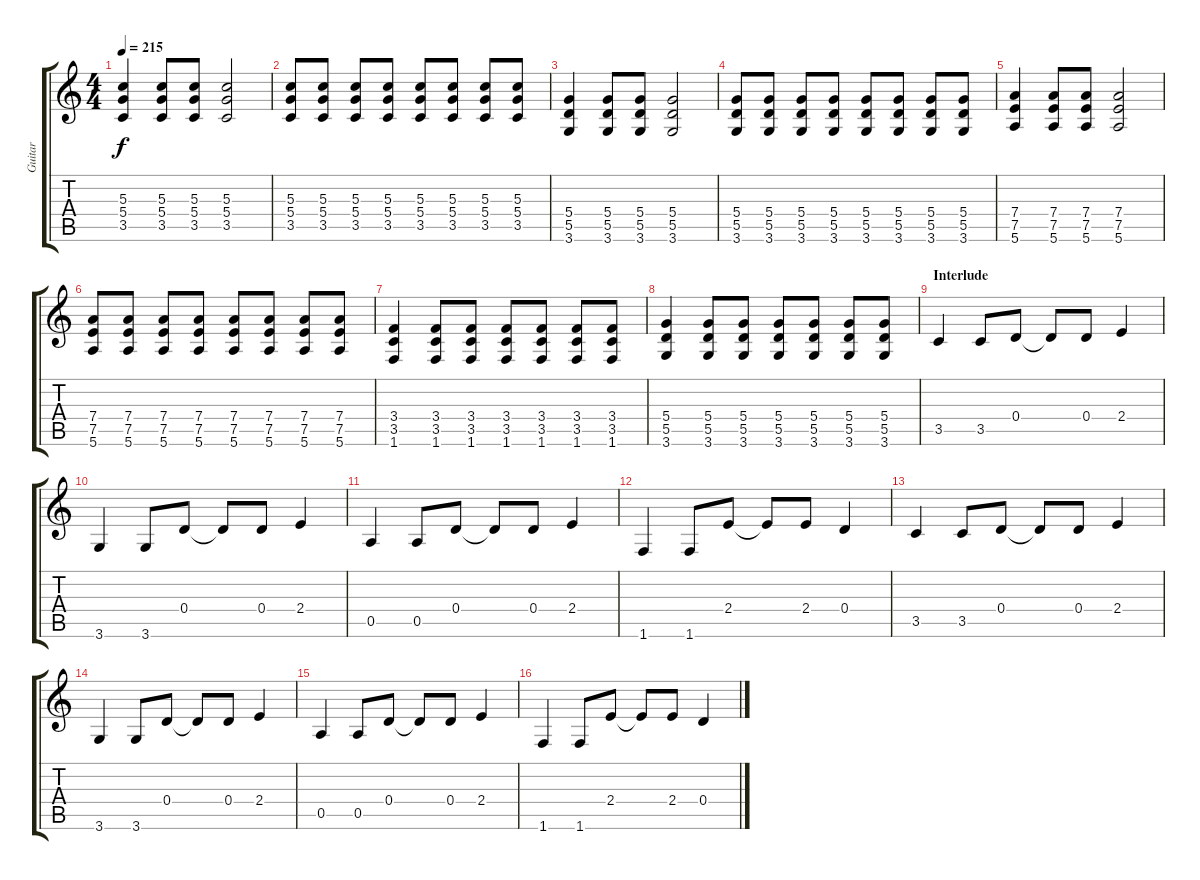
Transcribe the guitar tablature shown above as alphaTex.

\track ("Guitar" "Guitar") {instrument distortionguitar}
\staff {score tabs}
\tuning (E4 B3 G3 D3 A2 E2) {hide}
\ts (4 4)
\tempo 215
\clef g2
\ks c
(5.3 5.4 3.5).4{dy f} (5.3 5.4 3.5).8 (5.3 5.4 3.5).8 (5.3 5.4 3.5).2 |
(5.3 5.4 3.5).8 (5.3 5.4 3.5).8 (5.3 5.4 3.5).8 (5.3 5.4 3.5).8 (5.3 5.4 3.5).8 (5.3 5.4 3.5).8 (5.3 5.4 3.5).8 (5.3 5.4 3.5).8 |
(5.4 5.5 3.6).4 (5.4 5.5 3.6).8 (5.4 5.5 3.6).8 (5.4 5.5 3.6).2 |
(5.4 5.5 3.6).8 (5.4 5.5 3.6).8 (5.4 5.5 3.6).8 (5.4 5.5 3.6).8 (5.4 5.5 3.6).8 (5.4 5.5 3.6).8 (5.4 5.5 3.6).8 (5.4 5.5 3.6).8 |
(7.4 7.5 5.6).4 (7.4 7.5 5.6).8 (7.4 7.5 5.6).8 (7.4 7.5 5.6).2 |
(7.4 7.5 5.6).8 (7.4 7.5 5.6).8 (7.4 7.5 5.6).8 (7.4 7.5 5.6).8 (7.4 7.5 5.6).8 (7.4 7.5 5.6).8 (7.4 7.5 5.6).8 (7.4 7.5 5.6).8 |
(3.4 3.5 1.6).4 (3.4 3.5 1.6).8 (3.4 3.5 1.6).8 (3.4 3.5 1.6).8 (3.4 3.5 1.6).8 (3.4 3.5 1.6).8 (3.4 3.5 1.6).8 |
(5.4 5.5 3.6).4 (5.4 5.5 3.6).8 (5.4 5.5 3.6).8 (5.4 5.5 3.6).8 (5.4 5.5 3.6).8 (5.4 5.5 3.6).8 (5.4 5.5 3.6).8 |
\section ("" "Interlude")
3.5.4 3.5.8 0.4.8 0.4{t}.8 0.4.8 2.4.4 |
3.6.4 3.6.8 0.4.8 0.4{t}.8 0.4.8 2.4.4 |
0.5.4 0.5.8 0.4.8 0.4{t}.8 0.4.8 2.4.4 |
1.6.4 1.6.8 2.4.8 2.4{t}.8 2.4.8 0.4.4 |
3.5.4 3.5.8 0.4.8 0.4{t}.8 0.4.8 2.4.4 |
3.6.4 3.6.8 0.4.8 0.4{t}.8 0.4.8 2.4.4 |
0.5.4 0.5.8 0.4.8 0.4{t}.8 0.4.8 2.4.4 |
1.6.4 1.6.8 2.4.8 2.4{t}.8 2.4.8 0.4.4
